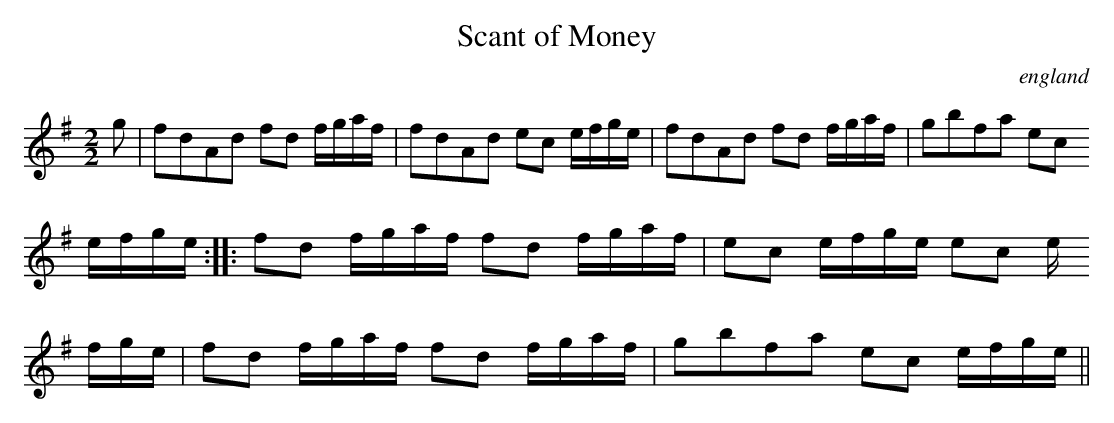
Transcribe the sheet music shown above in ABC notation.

X:1
T:Scant of Money
O:england
M:2/2
L:1/8
K:E minor
g|fdAd fd f/2g/2a/2f/2|fdAd ec e/2f/2g/2e/2|fdAd fd f/2g/2a/2f/2|gbfa ec
e/2f/2g/2e/2:||:fd f/2g/2a/2f/2 fd f/2g/2a/2f/2| ec e/2f/2g/2e/2 ec e/2
f/2g/2e/2|fd f/2g/2a/2f/2 fd f/2g/2a/2f/2|gbfa ec e/2f/2g/2e/2||
